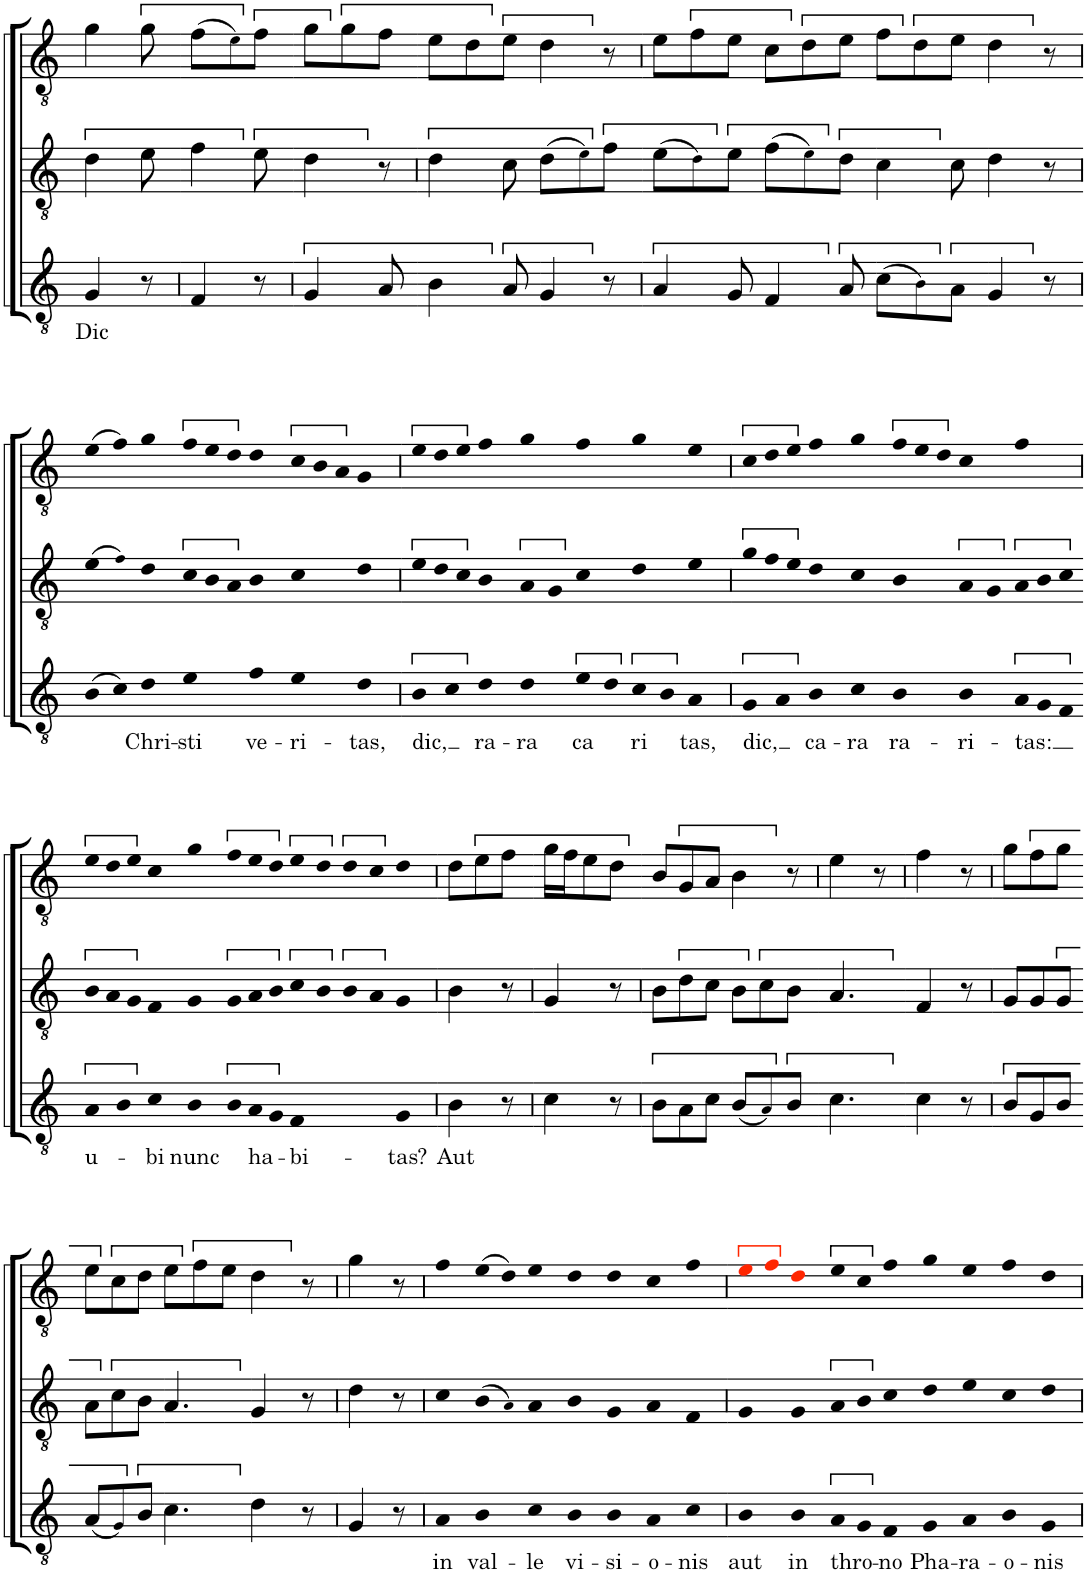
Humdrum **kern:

**kern	**text	**kern	**kern
*part3	*part3	*part2	*part1
*staff3	*staff3	*staff2	*staff1
*I"Tenor 3	*	*I"Tenor 2	*I"Tenor 1
*clefGv2	*	*clefGv2	*clefGv2
*k[]	*	*k[]	*k[]
*M3/8	*	*M3/8	*M3/8
=1	=1	=1	=1
!	!LO:LY:b	!	!
4G/	Dic	4d\	4g\
8r	.	8e\	8g\
=2-	=2-	=2-	=2-
4F/	.	4f\	(8f\L
.	.	.	8e!\)
8r	.	8e\	8f\J
=3-	=3-	=3-	=3-
4G/	.	4d\	8g\L
.	.	.	8g\
8A/	.	8r	8f\J
=4-	=4-	=4-	=4-
4B\	.	4d\	8e\L
.	.	.	8d\
8A/	.	8c\	8e\J
=5-	=5-	=5-	=5-
4G/	.	(8d\L	4d\
.	.	8e!\)	.
8r	.	8f\J	8r
=6'	=6'	=6'	=6'
4A/	.	(8e\L	8e\L
.	.	8d!\)	8f\
8G/	.	8e\J	8e\J
=7-	=7-	=7-	=7-
4F/	.	(8f\L	8c\L
.	.	8e!\)	8d\
8A/	.	8d\J	8e\J
=8-	=8-	=8-	=8-
(8c\L	.	4c\	8f\L
8B!\)	.	.	8d\
8A\J	.	8c\	8e\J
=9-	=9-	=9-	=9-
4G/	.	4d\	4d\
8r	.	8r	8r
!!LO:LB:g=z
=10'	=10'	=10'	=10'
*M20/4	*	*M20/4	*M20/4
(8B	.	(8e	(8e
8c)	.	8f!)	8f)
!	!LO:LY:b	!	!
4d	Chri-	4d	4g
!	!LO:LY:b	!	!
*	*	*Xtuplet	*Xtuplet
4e	-sti	12c	12f
.	.	12B	12e
.	.	12A	12d
!	!LO:LY:b	!	!
4f	ve-	4B	4d
!	!LO:LY:b	!	!
4e	-ri-	4c	12c
.	.	.	12B
.	.	.	12A
!	!LO:LY:b	!	!
4d	-tas,	4d	4G
=11'	=11'	=11'	=11'
!	!LO:LY:b	!	!
8B	dic,	12e	12e
.	.	12d	12d
8c	.	.	.
.	.	12c	12e
!	!LO:LY:b	!	!
4d	ra-	4B	4f
!	!LO:LY:b	!	!
4d	-ra	8A	4g
.	.	8G	.
!	!LO:LY:b	!	!
8e	ca	4c	4f
8d	.	.	.
!	!LO:LY:b	!	!
8c	-ri	4d	4g
8B	.	.	.
!	!LO:LY:b	!	!
4A	-tas,	4e	4e
=12'	=12'	=12'	=12'
!	!LO:LY:b	!	!
8G	dic,	12g	12c
.	.	12f	12d
8A	.	.	.
.	.	12e	12e
!	!LO:LY:b	!	!
4B	ca-	4d	4f
!	!LO:LY:b	!	!
4c	-ra	4c	4g
!	!LO:LY:b	!	!
4B	ra-	4B	12f
.	.	.	12e
.	.	.	12d
!	!LO:LY:b	!	!
4B	-ri-	8A	4c
.	.	8G	.
*Xtuplet	*	*	*
!	!LO:LY:b	!	!
12A	-tas:	12A	4f
12G	.	12B	.
12F	.	12c	.
!!LO:LB:g=z
=13'	=13'	=13'	=13'
!	!LO:LY:b	!	!
8A	u-	12B	12e
.	.	12A	12d
8B	.	.	.
.	.	12G	12e
!	!LO:LY:b	!	!
4c	-bi	4F	4c
!	!LO:LY:b	!	!
4B	nunc	4G	4g
12B	.	12G	12f
!	!LO:LY:b	!	!
12A	ha-	12A	12e
12G	.	12B	12d
!	!LO:LY:b	!	!
4F	-bi-	8c	8e
.	.	8B	8d
4F	.	8B	8d
.	.	8A	8c
!	!LO:LY:b	!	!
4G	-tas?	4G	4d
=14'	=14'	=14'	=14'
*M3/8	*	*M3/8	*M3/8
!	!LO:LY:b	!	!
4B\	Aut	4B\	8d\L
.	.	.	8e\
8r	.	8r	8f\J
=15-	=15-	=15-	=15-
4c\	.	4G/	16g\LL
.	.	.	16f\J
.	.	.	8e\
8r	.	8r	8d\J
=16-	=16-	=16-	=16-
8B\L	.	8B\L	8B/L
8A\	.	8d\	8G/
8c\J	.	8c\J	8A/J
=17-	=17-	=17-	=17-
(8B/L	.	8B\L	4B\
8A!/)	.	8c\	.
8B/J	.	8B\J	8r
=18'	=18'	=18'	=18'
4.c\	.	4.A/	4e\
.	.	.	8r
=19'	=19'	=19'	=19'
4c\	.	4F/	4f\
8r	.	8r	8r
=20'	=20'	=20'	=20'
8B/L	.	8G/L	8g\L
8G/	.	8G/	8f\
8B/J	.	8G/J	8g\J
!!LO:LB:g=z
=21-	=21-	=21-	=21-
(8A/L	.	8A\L	8e\L
8G!/)	.	8c\	8c\
8B/J	.	8B\J	8d\J
=22-	=22-	=22-	=22-
4.c\	.	4.A/	8e\L
.	.	.	8f\
.	.	.	8e\J
=23-	=23-	=23-	=23-
4d\	.	4G/	4d\
8r	.	8r	8r
=24'	=24'	=24'	=24'
4G/	.	4d\	4g\
8r	.	8r	8r
=25'	=25'	=25'	=25'
*M20/4	*	*M20/4	*M20/4
!	!LO:LY:b	!	!
4A	in	4c	4f
!	!LO:LY:b	!	!
4B	val-	(8B	(8e
.	.	8A!)	8d)
!	!LO:LY:b	!	!
4c	-le	4A	4e
!	!LO:LY:b	!	!
4B	vi-	4B	4d
!	!LO:LY:b	!	!
4B	-si-	4G	4d
!	!LO:LY:b	!	!
4A	-o-	4A	4c
!	!LO:LY:b	!	!
4c	-nis	4F	4f
=26'	=26'	=26'	=26'
!	!LO:LY:b	!	!
4B	aut	4G	8ei
.	.	.	8fi
!	!LO:LY:b	!	!
4B	in	4G	4di
!	!LO:LY:b	!	!
8A	thro-	8A	8e
8G	.	8B	8c
!	!LO:LY:b	!	!
4F	-no	4c	4f
!	!LO:LY:b	!	!
4G	Pha-	4d	4g
!	!LO:LY:b	!	!
4A	-ra-	4e	4e
!	!LO:LY:b	!	!
4B	-o-	4c	4f
!	!LO:LY:b	!	!
4G	-nis	4d	4d
='	='	='	='
*-	*-	*-	*-
